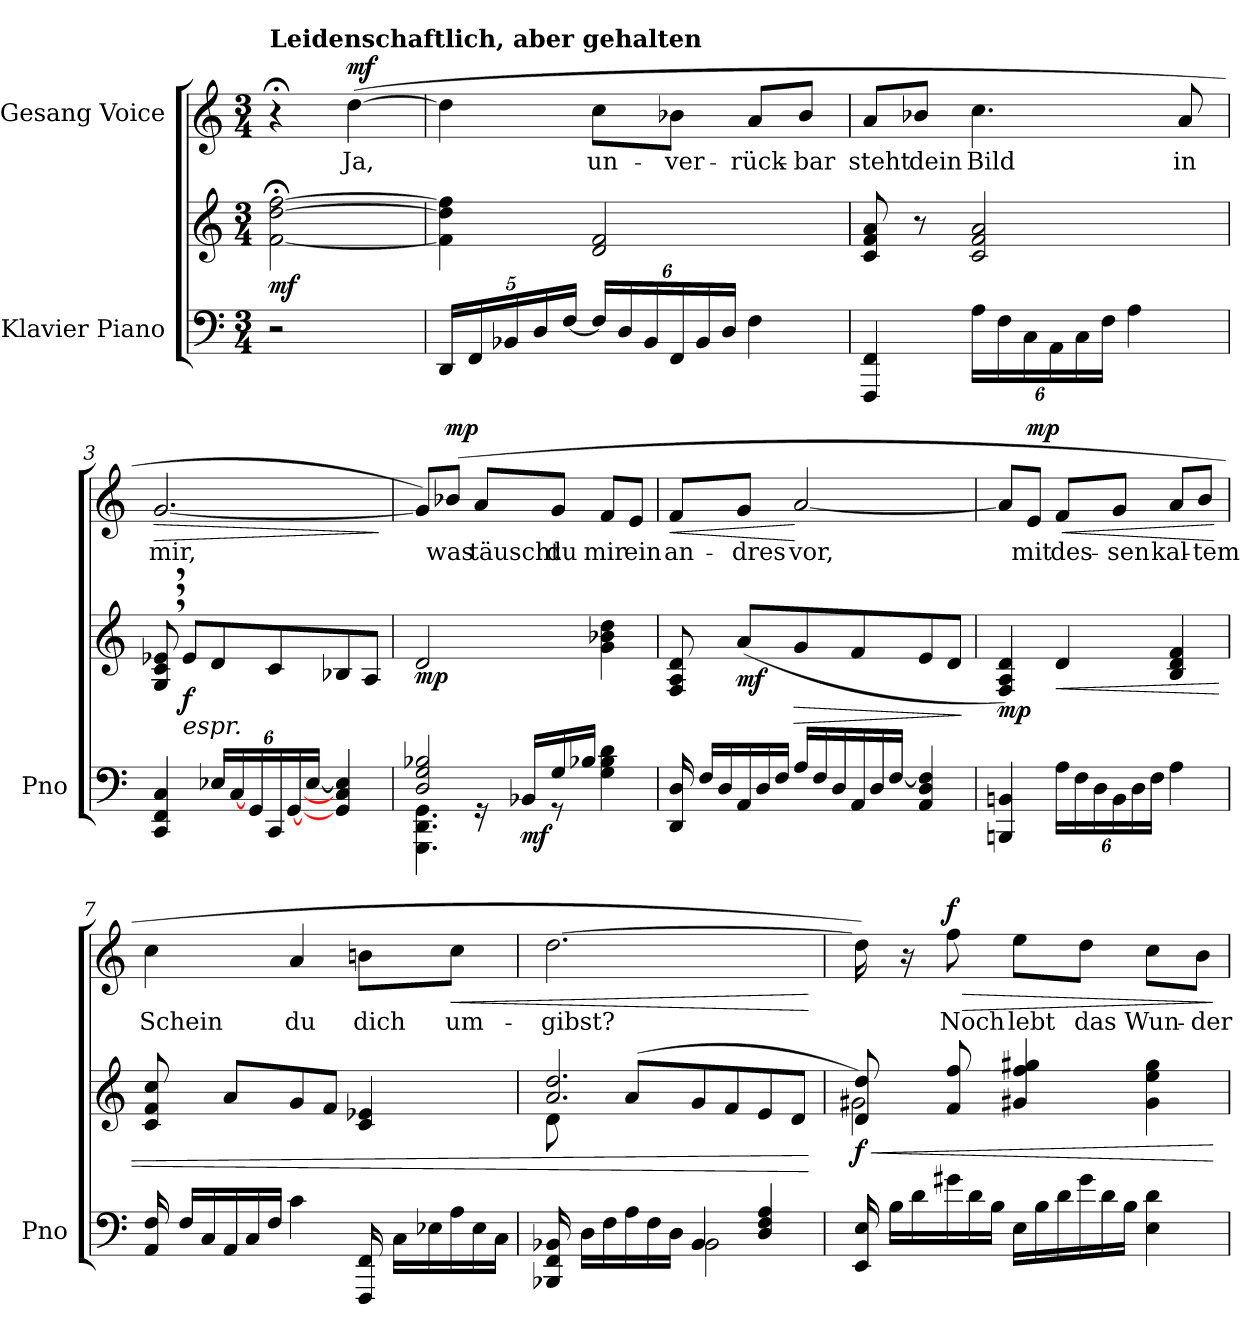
**kern	**kern	**dynam	**kern	**text	**dynam
*part2	*part2	*part2	*part1	*part1	*part1
*staff3	*staff2	*staff2/3	*staff1	*staff1	*staff1
*I"Klavier Piano	*	*	*I"Gesang Voice	*	*
*I'Pno	*	*	*	*	*
*clefF4	*clefG2	*	*clefG2	*	*
*k[]	*k[]	*	*k[]	*	*
*M3/4	*M3/4	*	*M3/4	*	*
*MM72	*MM72	*	*MM72	*	*
=	=	=	=	=	=
!	!	!	!LO:TX:a:B:t=Leidenschaftlich, aber gehalten	!	!
!	!	!LO:DY:b	!	!	!
2r	[2f\;< [2dd\;< [2ff\;<	mf	4r;<	.	.
!	!	!	!	!LO:LY:b	!LO:DY:a
.	.	.	(>[4dd\	Ja,	mf
=1	=1	=1	=1	=1	=1
*Xbrackettup	*	*	*	*	*
20DD/LL	4f\] 4dd\] 4ff\]	.	4dd\]	.	.
20FF/	.	.	.	.	.
20BB-X/	.	.	.	.	.
20D/	.	.	.	.	.
[20F/JJ	.	.	.	.	.
!	!	!	!	!LO:LY:b	!
24F/LL]	2d/ 2f/	.	8cc\L	un-	.
24D/	.	.	.	.	.
24BB-/	.	.	.	.	.
!	!	!	!	!LO:LY:b	!
24FF/	.	.	8b-X\J	-ver-	.
24BB-/	.	.	.	.	.
24D/JJ	.	.	.	.	.
!	!	!	!	!LO:LY:b	!
4F\	.	.	8a/L	-rück-	.
!	!	!	!	!LO:LY:b	!
.	.	.	8b-/J	-bar	.
=2	=2	=2	=2	=2	=2
!	!	!	!	!LO:LY:b	!
4FFF/ 4FF/	8c/ 8f/ 8a/	.	8a/L	steht	.
!	!	!	!	!LO:LY:b	!
.	8r	.	8b-X/J	dein	.
!	!	!	!	!LO:LY:b	!
24A\LL	2c/ 2f/ 2a/	.	4.cc\	Bild	.
24F\	.	.	.	.	.
24C\	.	.	.	.	.
24AA\	.	.	.	.	.
24C\	.	.	.	.	.
24F\JJ	.	.	.	.	.
4A\	.	.	.	.	.
!	!	!	!	!LO:LY:b	!
.	.	.	8a/	in	.
=3	=3	=3	=3	=3	=3
!	!	!	!	!LO:LY:b	!LO:HP:b
4CC/ 4FF/ 4C/	8G/, 8c/, 8e-X/,	.	[2.g/	mir,	>
!	!LO:TX:b:i:t=espr.	!	!	!	!
!	!	!LO:DY:b	!	!	!
.	8e-/L	f	.	.	.
24E-X/LL	8d/	.	.	.	.
[24C/	.	.	.	.	.
24GG/	.	.	.	.	.
24CC/	8c/	.	.	.	.
[24GG/	.	.	.	.	.
[24E-/JJ	.	.	.	.	.
4GG/] 4C/] 4E-/]	8B-X/	.	.	.	.
.	8A/J	.	.	.	.
.	.	.	.	.	]
!!LO:LB:g=z
=4	=4	=4	=4	=4	=4
*^	*	*	*	*	*
*	*^	*	*	*	*	*
!	!	!	!	!LO:DY:b	!	!	!
2D/ 2G/ 2B-X/	4ryy	4.GGG\ 4.DD\ 4.GG\	2d/	mp	8g/L])	.	.
!	!	!	!	!	!	!LO:LY:b	!LO:DY:a
.	.	.	.	.	(>8b-X/J	was	mp
!	!	!	!	!	!	!LO:LY:b	!
.	16rGG	.	.	.	8a/L	täuscht	.
!	!	!	!	!LO:DY:b=2	!	!	!
.	16BB-X/LL	.	.	mf	.	.	.
!	!	!	!	!	!	!LO:LY:b	!
.	16G/	8rGG	.	.	8g/J	du	.
.	16B-X/JJ	.	.	.	.	.	.
!	!	!	!	!	!	!LO:LY:b	!
4ryy	4G\ 4B-\ 4d\	4ryy	4g\ 4b-X\ 4dd\	.	8f/L	mir	.
!	!	!	!	!	!	!LO:LY:b	!
.	.	.	.	.	8e/J	ein	.
*v	*v	*v	*	*	*	*	*
=5	=5	=5	=5	=5	=5
*Xtuplet	*	*	*	*	*
!	!	!	!	!LO:LY:b	!LO:HP:b
24DD/ 24D/	8F/ 8A/ 8d/	.	8f/L	an-	<
24F/LL	.	.	.	.	.
24D/	.	.	.	.	.
!	!	!LO:DY:b	!	!LO:LY:b	!
24AA/	(<8a/L	mf	8g/J	-dres	.
24D/	.	.	.	.	.
24F/JJ	.	.	.	.	.
!	!	!LO:HP:b	!	!LO:LY:b	!
24A/LL	8g/	>	[2a/	vor,	[
24F/	.	.	.	.	.
24D/	.	.	.	.	.
24AA/	8f/	.	.	.	.
24D/	.	.	.	.	.
[24F/JJ	.	.	.	.	.
4AA/ 4D/ 4F/]	8e/	.	.	.	.
.	8d/J	.	.	.	.
.	.	]	.	.	.
=6	=6	=6	=6	=6	=6
!	!	!LO:DY:b	!	!	!
4BBBn/ 4BBn/	4F/ 4A/ 4d/)	mp	8a/L]	.	.
!	!	!	!	!LO:LY:b	!LO:HP:b
!	!	!	!	!	!LO:DY:n=1:a
.	.	.	8e/J	mit	< mp
*tuplet	*	*	*	*	*
!	!	!LO:HP:b	!	!LO:LY:b	!
24A\LL	4d/	<	8f/L	des-	.
24F\	.	.	.	.	.
24D\	.	.	.	.	.
!	!	!	!	!LO:LY:b	!
24BB\	.	.	8g/J	-sen	.
24D\	.	.	.	.	.
24F\JJ	.	.	.	.	.
!	!	!	!	!LO:LY:b	!
4A\	4B/ 4d/ 4f/	.	8a/L	kal-	.
!	!	!	!	!LO:LY:b	!
.	.	.	8b/J	-tem	.
.	.	.	.	.	[
!!LO:PB:g=z
=7	=7	=7	=7	=7	=7
*Xtuplet	*	*	*	*	*
!	!	!	!	!LO:LY:b	!
24AA/ 24F/	8c/ 8f/ 8cc/	.	4cc\	Schein	.
24F/LL	.	.	.	.	.
24C/	.	.	.	.	.
24AA/	8a/L	.	.	.	.
24C/	.	.	.	.	.
24F/JJ	.	.	.	.	.
!	!	!	!	!LO:LY:b	!
4c\	8g/	.	4a/	du	.
.	8f/J	.	.	.	.
!	!	!	!	!LO:LY:b	!
24FFF/ 24FF/	4c/ 4e-X/	.	8bn\L	dich	.
24C\LL	.	.	.	.	.
24E-X\	.	.	.	.	.
!	!	!	!	!LO:LY:b	!LO:HP:b
24A\	.	.	8cc\J	um-	<
24E-\	.	.	.	.	.
24C\JJ	.	.	.	.	.
=8	=8	=8	=8	=8	=8
*^	*^	*	*	*	*
!	!	!	!	!	!	!LO:LY:b	!
24BBB-X/ 24FF/ 24BB-X/	4ryy	2.a/ 2.dd/	8d\	.	[2.dd\	-gibst?	.
24D\LL	.	.	.	.	.	.	.
24F\	.	.	.	.	.	.	.
24A\	.	.	(<8a/L	.	.	.	.
24F\	.	.	.	.	.	.	.
24D\JJ	.	.	.	.	.	.	.
4BB-/	2BB-\	.	8g/	.	.	.	.
.	.	.	8f/	.	.	.	.
4D/ 4F/ 4A/	.	.	8e/	.	.	.	.
.	.	.	8d/J	.	.	.	.
*v	*v	*	*	*	*	*	*
*	*v	*v	*	*	*	*
.	.	[	.	.	[
=9	=9	=9	=9	=9	=9
!	!	!LO:HP:b	!	!	!
*	*^	*	*	*	*
!	!	!	!LO:DY:n=1:b	!	!	!
24EE/ 24E/	8d/ 8dd/	2g#X\)	< f	16dd\])	.	.
24B\LL	.	.	.	.	.	.
.	.	.	.	16r	.	.
24d\	.	.	.	.	.	.
!	!	!	!	!	!LO:LY:b	!LO:HP:b
!	!	!	!	!	!	!LO:DY:n=1:a
24g#X\	8f/ 8ff/	.	.	8ff\	Noch	> f
24d\	.	.	.	.	.	.
24B\JJ	.	.	.	.	.	.
!	!	!	!	!	!LO:LY:b	!
24E\LL	4g#X/ 4ff/ 4gg#X/	.	.	8ee\L	lebt	.
24B\	.	.	.	.	.	.
24d\	.	.	.	.	.	.
!	!	!	!	!	!LO:LY:b	!
24g#\	.	.	.	8dd\J	das	.
24d\	.	.	.	.	.	.
24B\JJ	.	.	.	.	.	.
!	!	!	!	!	!LO:LY:b	!
4E\ 4d\	4g#\ 4ee\ 4gg#\	4ryy	.	8cc\L	Wun-	.
!	!	!	!	!	!LO:LY:b	!
.	.	.	.	8b\J	-der	.
*	*v	*v	*	*	*	*
.	.	[	.	.	]
=	=	=	=	=	=
*-	*-	*-	*-	*-	*-
